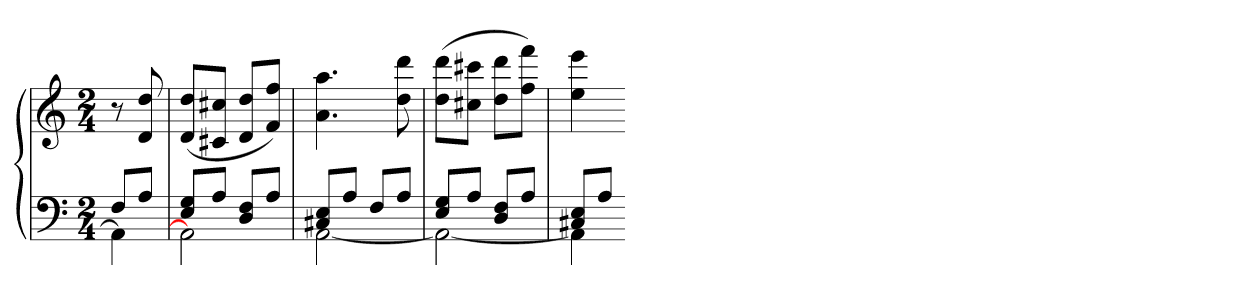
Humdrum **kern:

**kern	**kern
*part1	*part1
*staff2	*staff1
*clefF4	*clefG2
*k[]	*k[]
*a:	*a:
*M2/4	*M2/4
=	=
*^	*
8FL	4AA]	8r
8AJ	.	8d 8dd
=	=	=
8E 8GL	2AA]	(8d 8ddL
8AJ	.	8c#X 8cc#XJ
8D 8FL	.	8d 8ddL
8AJ	.	8f 8ffJ)
=	=	=
8C#X 8EL	[2AA	4.a 4.aa
8AJ	.	.
8FL	.	.
8AJ	.	8dd 8ddd
=	=	=
8E 8GL	2AA_	(8dd 8dddL
8AJ	.	8cc#X 8ccc#XJ
8D 8FL	.	8dd 8dddL
8AJ	.	8ff 8fffJ)
=	=	=
8C#X 8EL	4AA]	4ee 4eee
8AJ	.	.
*v	*v	*
=-	=-
*-	*-
